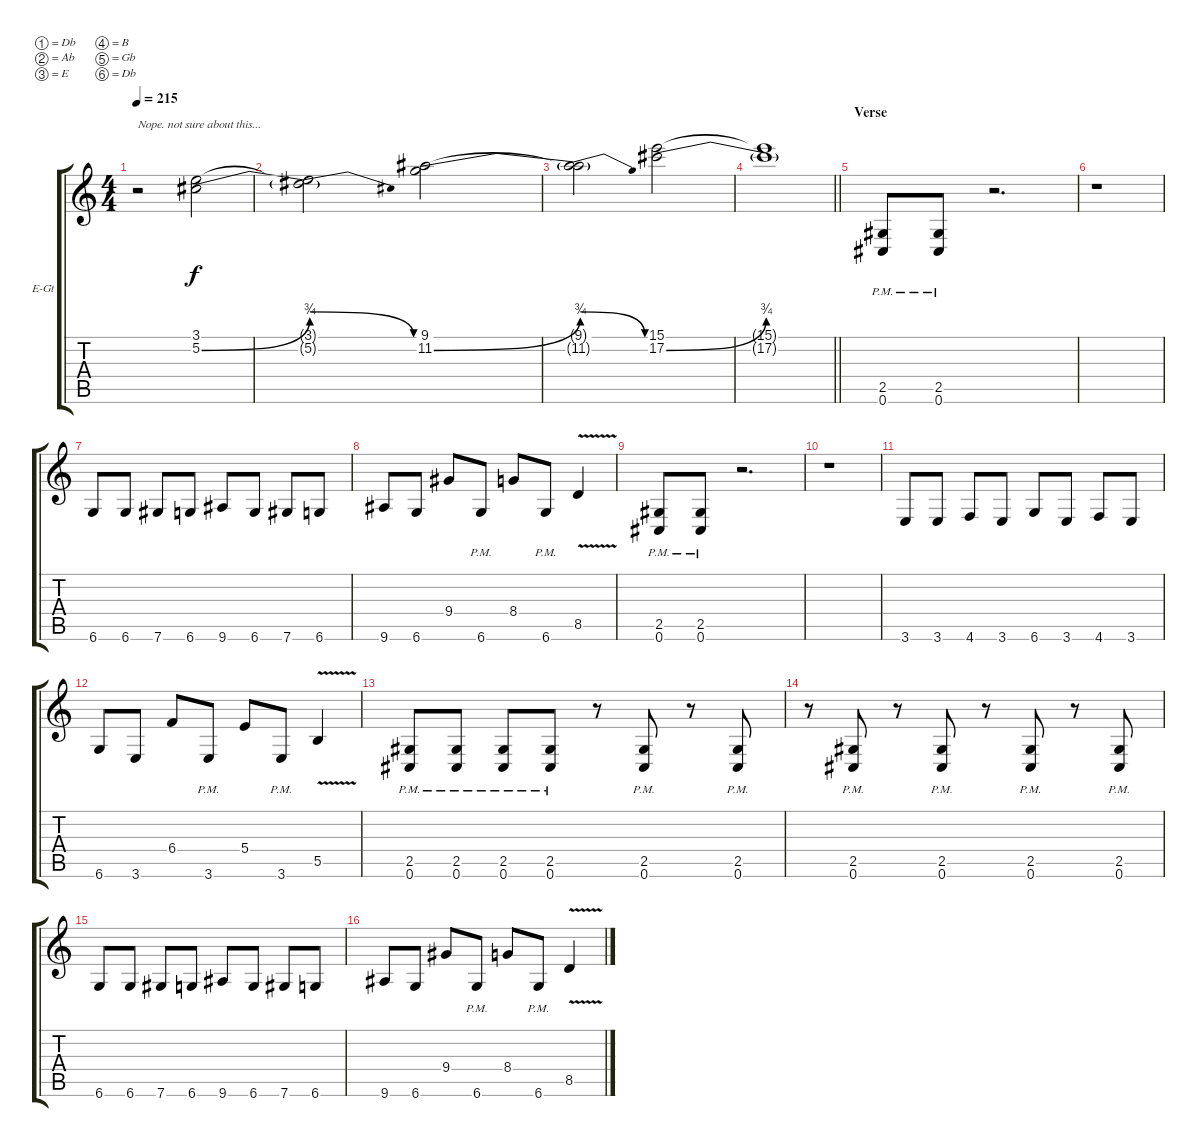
\bracketExtendMode groupsimilarinstruments
\firstSystemTrackNameOrientation horizontal
\otherSystemsTrackNameOrientation horizontal
\track ("Robb Flynn" "E-Gt") {instrument distortionguitar}
\staff {score tabs}
\tuning (Db4 Ab3 E3 B2 Gb2 Db2)
\ts (4 4)
\tempo 215
\clef g2
\ks c
r.2{txt "Nope. not sure about this..." dy f} (5.2{be (bend 0 0 45 3)} 3.1).2 |
(5.2{be (release 37.8 4 59.4 0) t} 3.1{t}).2 (11.2{be (bend 0 0 45 3)} 9.1).2 |
(11.2{be (release 37.8 4 59.4 0) t} 9.1{t}).2 (15.1 17.2{be (bend 0 0 43.199999999999996 3)}).2 |
\barLineRight lightlight
(15.1{t} 17.2{be (hold 0 0 60 0) t}).1 |
\section ("" "Verse")
(2.5{pm} 0.6{pm}).8 (2.5{pm} 0.6{pm}).8 r.2{d} |
r.1 |
6.6.8 6.6.8 7.6.8 6.6.8 9.6.8 6.6.8 7.6.8 6.6.8 |
9.6.8 6.6.8 9.4.8 6.6{pm}.8 8.4.8 6.6{pm}.8 8.5{v}.4 |
(2.5{pm} 0.6{pm}).8 (2.5{pm} 0.6{pm}).8 r.2{d} |
r.1 |
3.6.8 3.6.8 4.6.8 3.6.8 6.6.8 3.6.8 4.6.8 3.6.8 |
6.6.8 3.6.8 6.4.8 3.6{pm}.8 5.4.8 3.6{pm}.8 5.5{v}.4 |
(2.5{pm} 0.6{pm}).8 (2.5{pm} 0.6{pm}).8 (2.5{pm} 0.6{pm}).8 (2.5{pm} 0.6{pm}).8 r.8 (2.5{pm} 0.6{pm}).8 r.8 (2.5{pm} 0.6{pm}).8 |
r.8 (2.5{pm} 0.6{pm}).8 r.8 (2.5{pm} 0.6{pm}).8 r.8 (2.5{pm} 0.6{pm}).8 r.8 (2.5{pm} 0.6{pm}).8 |
6.6.8 6.6.8 7.6.8 6.6.8 9.6.8 6.6.8 7.6.8 6.6.8 |
9.6.8 6.6.8 9.4.8 6.6{pm}.8 8.4.8 6.6{pm}.8 8.5{v}.4
